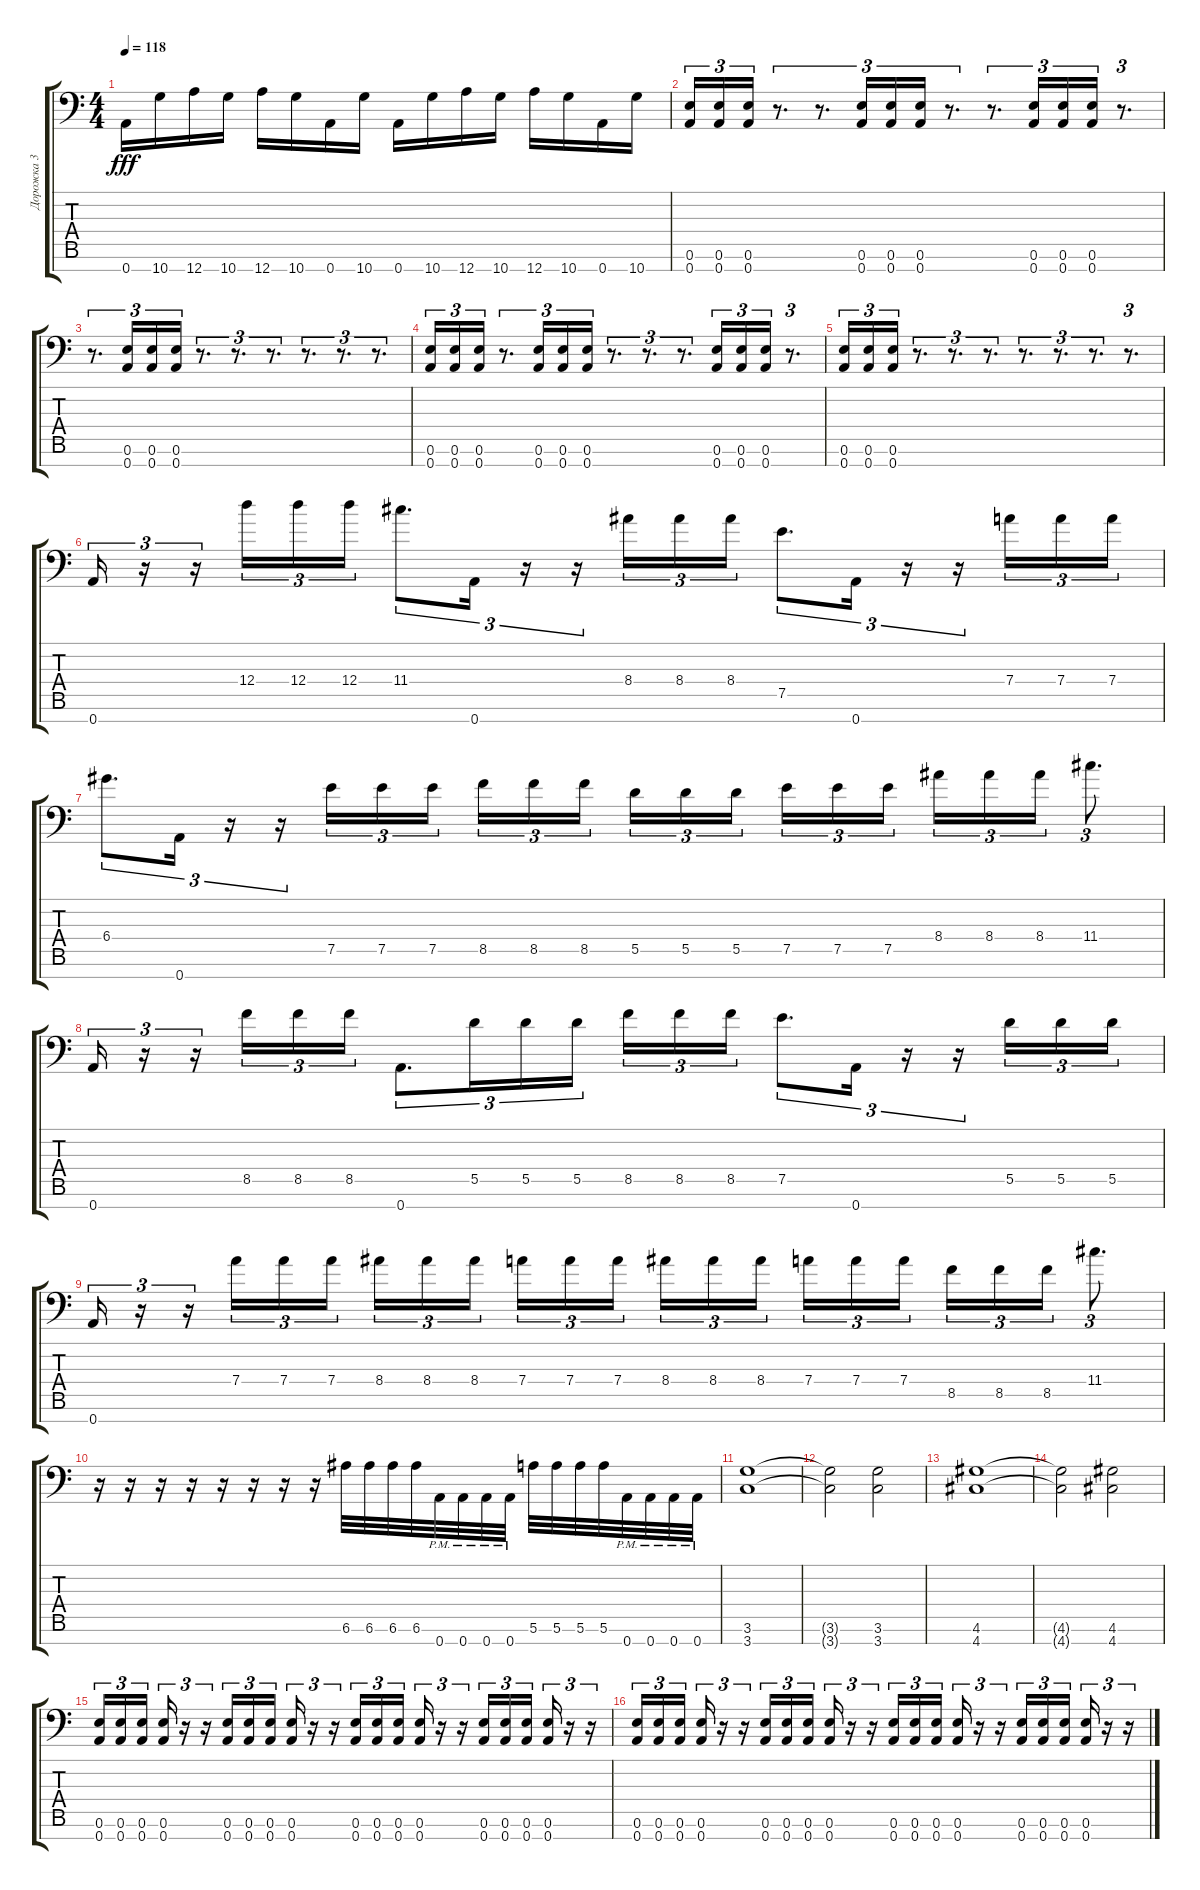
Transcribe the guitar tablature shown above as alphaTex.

\track ("Дорожка 3" "Дорожка 3") {instrument overdrivenguitar}
\staff {score tabs}
\tuning (E4 B3 G3 D3 A2 E2 A1) {hide}
\ts (4 4)
\tempo 118
\clef f4
\ks c
0.7.16{dy fff} 10.7.16 12.7.16 10.7.16 12.7.16 10.7.16 0.7.16 10.7.16 0.7.16 10.7.16 12.7.16 10.7.16 12.7.16 10.7.16 0.7.16 10.7.16 |
(0.6 0.7).16{tu (3 2)} (0.6 0.7).16{tu (3 2)} (0.6 0.7).16{tu (3 2)} r.8{d tu (3 2)} r.8{d tu (3 2)} (0.6 0.7).16{tu (3 2)} (0.6 0.7).16{tu (3 2)} (0.6 0.7).16{tu (3 2)} r.8{d tu (3 2)} r.8{d tu (3 2)} (0.6 0.7).16{tu (3 2)} (0.6 0.7).16{tu (3 2)} (0.6 0.7).16{tu (3 2)} r.8{d tu (3 2)} |
r.8{d tu (3 2)} (0.6 0.7).16{tu (3 2)} (0.6 0.7).16{tu (3 2)} (0.6 0.7).16{tu (3 2)} r.8{d tu (3 2)} r.8{d tu (3 2)} r.8{d tu (3 2)} r.8{d tu (3 2)} r.8{d tu (3 2)} r.8{d tu (3 2)} |
(0.6 0.7).16{tu (3 2)} (0.6 0.7).16{tu (3 2)} (0.6 0.7).16{tu (3 2)} r.8{d tu (3 2)} (0.6 0.7).16{tu (3 2)} (0.6 0.7).16{tu (3 2)} (0.6 0.7).16{tu (3 2)} r.8{d tu (3 2)} r.8{d tu (3 2)} r.8{d tu (3 2)} (0.6 0.7).16{tu (3 2)} (0.6 0.7).16{tu (3 2)} (0.6 0.7).16{tu (3 2)} r.8{d tu (3 2)} |
(0.6 0.7).16{tu (3 2)} (0.6 0.7).16{tu (3 2)} (0.6 0.7).16{tu (3 2)} r.8{d tu (3 2)} r.8{d tu (3 2)} r.8{d tu (3 2)} r.8{d tu (3 2)} r.8{d tu (3 2)} r.8{d tu (3 2)} r.8{d tu (3 2)} |
0.7.16{tu (3 2)} r.16{tu (3 2)} r.16{tu (3 2)} 12.4.16{tu (3 2)} 12.4.16{tu (3 2)} 12.4.16{tu (3 2)} 11.4.8{d tu (3 2)} 0.7.16{tu (3 2)} r.16{tu (3 2)} r.16{tu (3 2)} 8.4.16{tu (3 2)} 8.4.16{tu (3 2)} 8.4.16{tu (3 2)} 7.5.8{d tu (3 2)} 0.7.16{tu (3 2)} r.16{tu (3 2)} r.16{tu (3 2)} 7.4.16{tu (3 2)} 7.4.16{tu (3 2)} 7.4.16{tu (3 2)} |
6.4.8{d tu (3 2)} 0.7.16{tu (3 2)} r.16{tu (3 2)} r.16{tu (3 2)} 7.5.16{tu (3 2)} 7.5.16{tu (3 2)} 7.5.16{tu (3 2) beam splitsecondary} 8.5.16{tu (3 2)} 8.5.16{tu (3 2)} 8.5.16{tu (3 2)} 5.5.16{tu (3 2)} 5.5.16{tu (3 2)} 5.5.16{tu (3 2) beam splitsecondary} 7.5.16{tu (3 2)} 7.5.16{tu (3 2)} 7.5.16{tu (3 2)} 8.4.16{tu (3 2)} 8.4.16{tu (3 2)} 8.4.16{tu (3 2)} 11.4.8{d tu (3 2)} |
0.7.16{tu (3 2)} r.16{tu (3 2)} r.16{tu (3 2)} 8.5.16{tu (3 2)} 8.5.16{tu (3 2)} 8.5.16{tu (3 2)} 0.7.8{d tu (3 2)} 5.5.16{tu (3 2)} 5.5.16{tu (3 2)} 5.5.16{tu (3 2)} 8.5.16{tu (3 2)} 8.5.16{tu (3 2)} 8.5.16{tu (3 2)} 7.5.8{d tu (3 2)} 0.7.16{tu (3 2)} r.16{tu (3 2)} r.16{tu (3 2)} 5.5.16{tu (3 2)} 5.5.16{tu (3 2)} 5.5.16{tu (3 2)} |
0.7.16{tu (3 2)} r.16{tu (3 2)} r.16{tu (3 2)} 7.4.16{tu (3 2)} 7.4.16{tu (3 2)} 7.4.16{tu (3 2)} 8.4.16{tu (3 2)} 8.4.16{tu (3 2)} 8.4.16{tu (3 2) beam splitsecondary} 7.4.16{tu (3 2)} 7.4.16{tu (3 2)} 7.4.16{tu (3 2)} 8.4.16{tu (3 2)} 8.4.16{tu (3 2)} 8.4.16{tu (3 2) beam splitsecondary} 7.4.16{tu (3 2)} 7.4.16{tu (3 2)} 7.4.16{tu (3 2)} 8.5.16{tu (3 2)} 8.5.16{tu (3 2)} 8.5.16{tu (3 2)} 11.4.8{d tu (3 2)} |
r.16 r.16 r.16 r.16 r.16 r.16 r.16 r.16 6.6.32 6.6.32 6.6.32 6.6.32 0.7{pm}.32 0.7{pm}.32 0.7{pm}.32 0.7{pm}.32 5.6.32 5.6.32 5.6.32 5.6.32 0.7{pm}.32 0.7{pm}.32 0.7{pm}.32 0.7{pm}.32 |
(3.6 3.7).1 |
(3.6{t} 3.7{t}).2 (3.6 3.7).2 |
(4.6 4.7).1 |
(4.6{t} 4.7{t}).2 (4.6 4.7).2 |
(0.6 0.7).16{tu (3 2)} (0.6 0.7).16{tu (3 2)} (0.6 0.7).16{tu (3 2) beam splitsecondary} (0.6 0.7).16{tu (3 2)} r.16{tu (3 2)} r.16{tu (3 2)} (0.6 0.7).16{tu (3 2)} (0.6 0.7).16{tu (3 2)} (0.6 0.7).16{tu (3 2) beam splitsecondary} (0.6 0.7).16{tu (3 2)} r.16{tu (3 2)} r.16{tu (3 2)} (0.6 0.7).16{tu (3 2)} (0.6 0.7).16{tu (3 2)} (0.6 0.7).16{tu (3 2) beam splitsecondary} (0.6 0.7).16{tu (3 2)} r.16{tu (3 2)} r.16{tu (3 2)} (0.6 0.7).16{tu (3 2)} (0.6 0.7).16{tu (3 2)} (0.6 0.7).16{tu (3 2) beam splitsecondary} (0.6 0.7).16{tu (3 2)} r.16{tu (3 2)} r.16{tu (3 2)} |
(0.6 0.7).16{tu (3 2)} (0.6 0.7).16{tu (3 2)} (0.6 0.7).16{tu (3 2) beam splitsecondary} (0.6 0.7).16{tu (3 2)} r.16{tu (3 2)} r.16{tu (3 2)} (0.6 0.7).16{tu (3 2)} (0.6 0.7).16{tu (3 2)} (0.6 0.7).16{tu (3 2) beam splitsecondary} (0.6 0.7).16{tu (3 2)} r.16{tu (3 2)} r.16{tu (3 2)} (0.6 0.7).16{tu (3 2)} (0.6 0.7).16{tu (3 2)} (0.6 0.7).16{tu (3 2) beam splitsecondary} (0.6 0.7).16{tu (3 2)} r.16{tu (3 2)} r.16{tu (3 2)} (0.6 0.7).16{tu (3 2)} (0.6 0.7).16{tu (3 2)} (0.6 0.7).16{tu (3 2) beam splitsecondary} (0.6 0.7).16{tu (3 2)} r.16{tu (3 2)} r.16{tu (3 2)}
